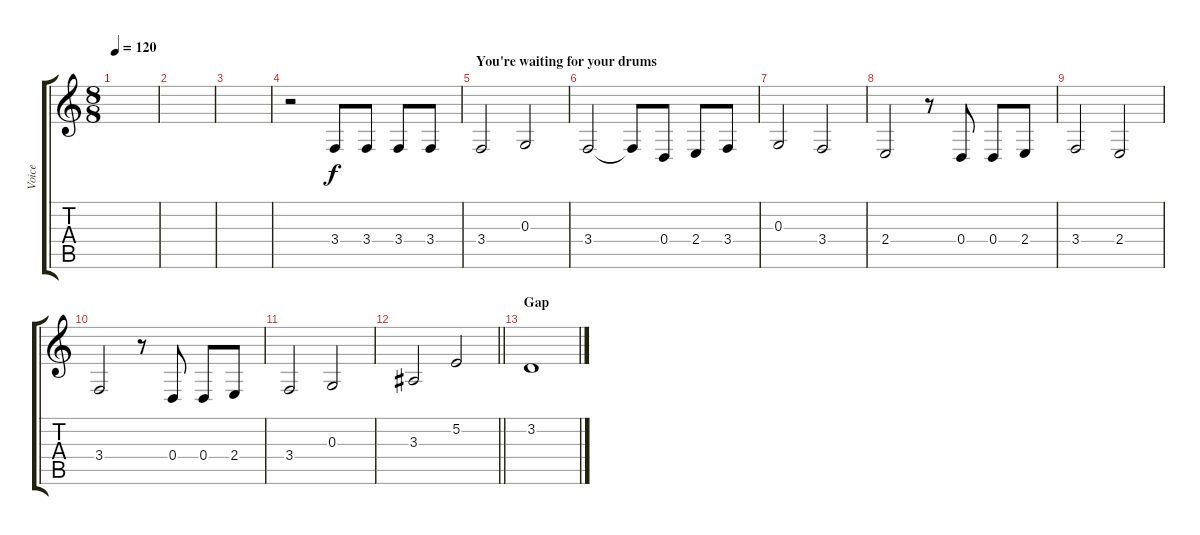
\track ("Voice" "Voice") {instrument violin}
\staff {score tabs}
\tuning (E4 B3 G3 D3 A2 E2) {hide}
\ts (8 8)
\tempo 120
\clef g2
\ks c
|
|
|
r.2 3.4.8 3.4.8 3.4.8 3.4.8 |
\section ("" "You're waiting for your drums ")
3.4.2 0.3.2 |
3.4.2 3.4{t}.8 0.4.8 2.4.8 3.4.8 |
0.3.2 3.4.2 |
2.4.2 r.8 0.4.8 0.4.8 2.4.8 |
3.4.2 2.4.2 |
3.4.2 r.8 0.4.8 0.4.8 2.4.8 |
3.4.2 0.3.2 |
\barLineRight lightlight
3.3.2 5.2.2 |
\section ("" "Gap")
3.2.1
